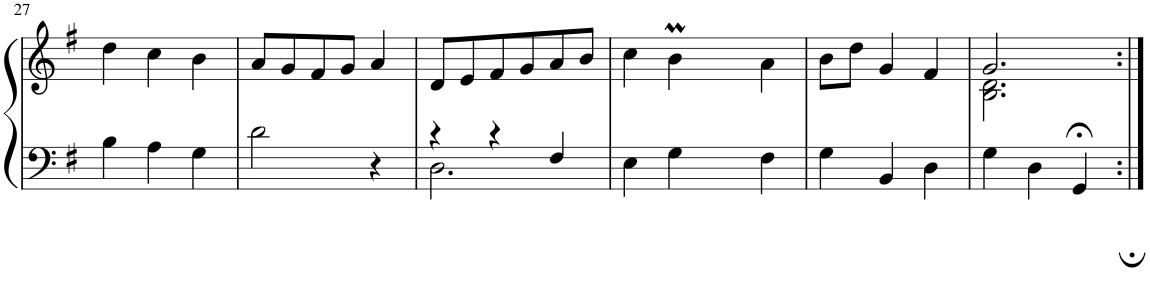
**kern	**kern
*part1	*part1
*staff2	*staff1
*I"Piano	*
*I'Pno	*
!!LO:PB:g=z
*clefF4	*clefG2
*k[f#]	*k[f#]
*M3/4	*M3/4
=27	=27
4B\	4dd\
4A\	4cc\
4G\	4b\
=28	=28
2d\	8a/L
.	8g/
.	8f#/
.	8g/J
4r	4a/
=29	=29
*^	*
4r	2.D\	8d/L
.	.	8e/
4r	.	8f#/
.	.	8g/
4F#/	.	8a/
.	.	8b/J
*v	*v	*
=30	=30
*	*^
4E\	4cc\	4ryy
*	*	*Xtuplet
4G\	4bm\	40cc!
.	.	40b!
.	.	40cc!
.	.	40b!
.	.	40cc!
.	.	8b!
4F#\	4a\	4ryy
*	*v	*v
=31	=31
4G\	8b\L
.	8dd\J
4BB/	4g/
4D\	4f#/
=32	=32
*	*^
4G\	2.g/	2.B\ 2.d\
4D\	.	.
4GG;<;/	.	.
*	*v	*v
=:|!	=:|!
*-	*-
